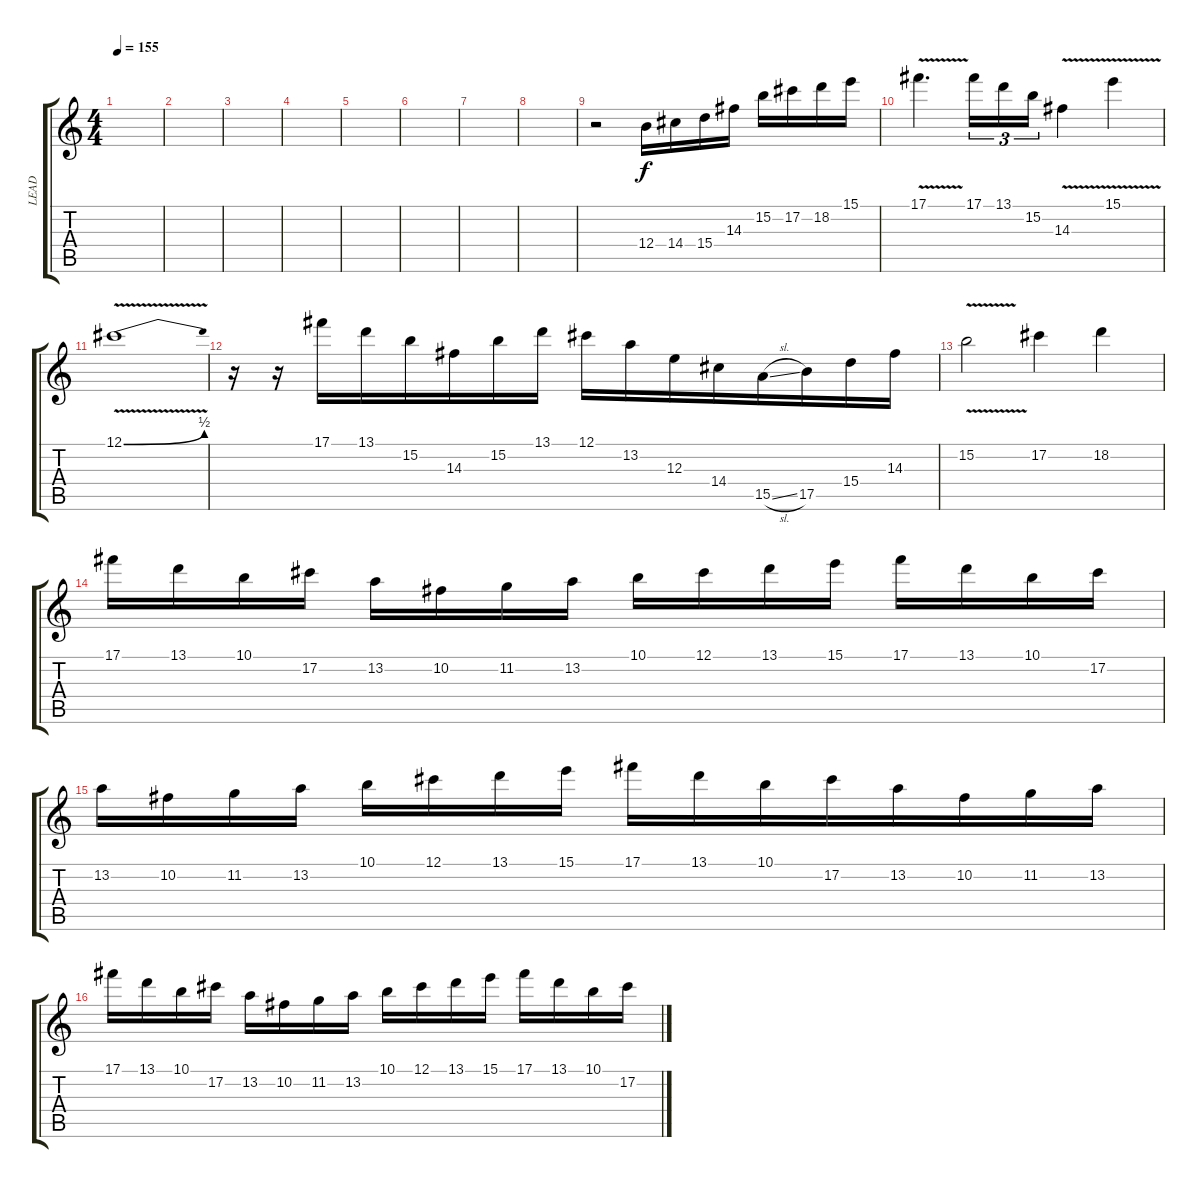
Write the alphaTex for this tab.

\track ("LEAD" "LEAD") {instrument overdrivenguitar}
\staff {score tabs}
\tuning (Db4 Ab3 E3 B2 Gb2 B1) {hide}
\ts (4 4)
\tempo 155
\clef g2
\ks c
|
|
|
|
|
|
|
|
r.2 12.4.16{dy f beam merge} 14.4.16{beam merge} 15.4.16{beam merge} 14.3.16 15.2.16{beam merge} 17.2.16 18.2.16 15.1.16 |
17.1{v}.4{d} 17.1.16{tu (3 2)} 13.1.16{tu (3 2)} 15.2.16{tu (3 2)} 14.3{v}.4{beam merge} 15.1{v}.4 |
12.1{be (bend 0 0 60 2) v}.1 |
r.16 r.16 17.1.16 13.1.16{beam merge} 15.2.16{beam merge} 14.3.16 15.2.16 13.1.16 12.1.16 13.2.16 12.3.16 14.4.16{beam merge} 15.5{sl}.16 17.5.16 15.4.16 14.3.16 |
15.2{v}.2 17.2.4{beam merge} 18.2.4 |
17.1.16 13.1.16 10.1.16 17.2.16 13.2.16 10.2.16 11.2.16 13.2.16 10.1.16 12.1.16{beam merge} 13.1.16 15.1.16 17.1.16 13.1.16 10.1.16 17.2.16 |
13.2.16 10.2.16 11.2.16 13.2.16 10.1.16 12.1.16{beam merge} 13.1.16 15.1.16 17.1.16 13.1.16 10.1.16 17.2.16{beam merge} 13.2.16{beam merge} 10.2.16 11.2.16 13.2.16 |
17.1.16 13.1.16 10.1.16 17.2.16 13.2.16 10.2.16 11.2.16 13.2.16 10.1.16 12.1.16{beam merge} 13.1.16 15.1.16 17.1.16 13.1.16 10.1.16 17.2.16
